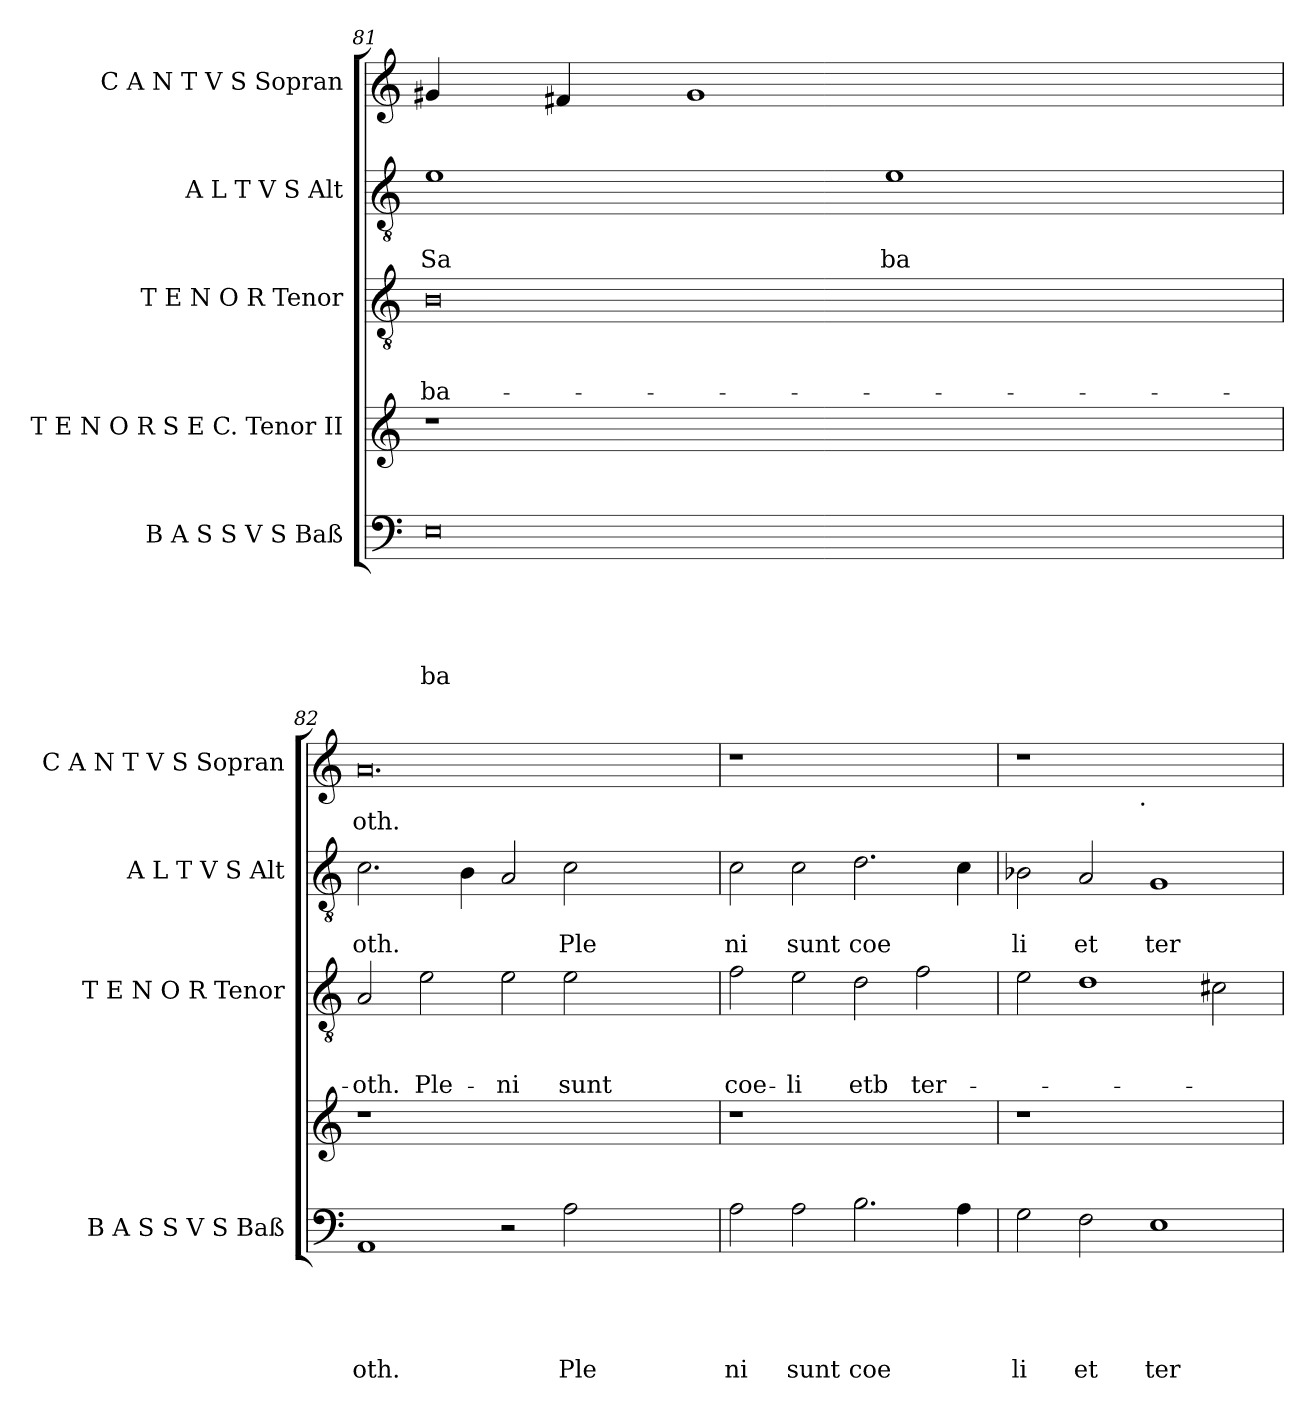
**kern	**text	**text	**text	**text	**text	**kern	**kern	**text	**text	**text	**kern	**text	**text	**kern	**text
*part5	*part5	*part5	*part5	*part5	*part5	*part4	*part3	*part3	*part3	*part3	*part2	*part2	*part2	*part1	*part1
*staff5	*staff5	*staff5	*staff5	*staff5	*staff5	*staff4	*staff3	*staff3	*staff3	*staff3	*staff2	*staff2	*staff2	*staff1	*staff1
*I"B A S S V S Baß	*	*	*	*	*	*I"T E N O R S E C. Tenor II	*I"T E N O R Tenor	*	*	*	*I"A L T V S Alt	*	*	*I"C A N T V S Sopran	*
*I'B A S S V S Baß	*	*	*	*	*	*	*I'T E N O R Tenor	*	*	*	*I'A L T V S Alt	*	*	*I'C A N T V S Sopran	*
*clefF4	*	*	*	*	*	*clefG2	*clefGv2	*	*	*	*clefGv2	*	*	*clefG2	*
*k[]	*	*	*	*	*	*k[]	*k[]	*	*	*	*k[]	*	*	*k[]	*
*C:	*	*	*	*	*	*C:	*C:	*	*	*	*C:	*	*	*C:	*
=81	=81	=81	=81	=81	=81	=81	=81	=81	=81	=81	=81	=81	=81	=81	=81
!	!	!	!	!	!LO:LY:b	!	!	!	!	!LO:LY:b	!	!	!LO:LY:b	!	!
0E	.	.	.	.	ba	1r	0B	.	.	-ba-	1e	.	Sa	4g#/	.
.	.	.	.	.	.	.	.	.	.	.	.	.	.	4f#/	.
.	.	.	.	.	.	.	.	.	.	.	.	.	.	1g#	.
!	!	!	!	!	!	!	!	!	!	!	!	!	!LO:LY:b	!	!
.	.	.	.	.	.	1ryy	.	.	.	.	1e	.	ba	.	.
.	.	.	.	.	.	.	.	.	.	.	.	.	.	2ryy	.
=82	=82	=82	=82	=82	=82	=82	=82	=82	=82	=82	=82	=82	=82	=82	=82
!	!	!	!	!	!LO:LY:b	!	!	!	!	!LO:LY:b	!	!	!LO:LY:b	!	!LO:LY:b
1AA	.	.	.	.	oth.	1r	2A/	.	.	-oth.	2.c\	.	oth.	0.a	-oth.
!	!	!	!	!	!	!	!	!	!	!LO:LY:b	!	!	!	!	!
.	.	.	.	.	.	.	2e\	.	.	Ple-	.	.	.	.	.
.	.	.	.	.	.	.	.	.	.	.	4B\	.	.	.	.
!	!	!	!	!	!	!	!	!	!	!LO:LY:b	!	!	!	!	!
2r	.	.	.	.	.	0ryy	2e\	.	.	-ni	2A/	.	.	.	.
!	!	!	!	!	!LO:LY:b	!	!	!	!	!LO:LY:b	!	!	!LO:LY:b	!	!
2A\	.	.	.	.	Ple	.	2e\	.	.	sunt	2c\	.	Ple	.	.
1ryy	.	.	.	.	.	.	1ryy	.	.	.	1ryy	.	.	.	.
=83	=83	=83	=83	=83	=83	=83	=83	=83	=83	=83	=83	=83	=83	=83	=83
!	!	!	!	!	!LO:LY:b	!	!	!	!	!LO:LY:b	!	!	!LO:LY:b	!LO:N:vis=1	!
2A\	.	.	.	.	ni	1r	2f\	.	.	coe-	2c\	.	ni	1r	.
!	!	!	!	!	!LO:LY:b	!	!	!	!	!LO:LY:b	!	!	!LO:LY:b	!	!
2A\	.	.	.	.	sunt	.	2e\	.	.	-li	2c\	.	sunt	.	.
!	!	!	!	!	!LO:LY:b	!	!	!	!	!LO:LY:b	!	!	!LO:LY:b	!	!
2.B\	.	.	.	.	coe	1ryy	2d\	.	.	etb	2.d\	.	coe	1ryy	.
!	!	!	!	!	!	!	!	!	!	!LO:LY:b	!	!	!	!	!
.	.	.	.	.	.	.	2f\	.	.	ter-	.	.	.	.	.
4A\	.	.	.	.	.	.	.	.	.	.	4c\	.	.	.	.
!!LO:LB:g=z
=84	=84	=84	=84	=84	=84	=84	=84	=84	=84	=84	=84	=84	=84	=84	=84
!	!	!	!	!	!LO:LY:b	!	!	!	!	!	!	!	!LO:LY:b	!	!
*	*	*	*	*	*	*	*	*	*	*	*	*	*	*^	*
2G\	.	.	.	.	li	1r	2e\	.	.	.	2B-\	.	li	1r	2ryy	.
!	!	!	!	!	!LO:LY:b	!	!	!	!	!	!	!	!LO:LY:b	!	!	!
2F\	.	.	.	.	et	.	1d	.	.	.	2A/	.	et	.	4...ryy	.
!	!	!	!	!	!	!	!	!	!	!	!	!	!	!	!LO:TX:b:t=.	!
.	.	.	.	.	.	.	.	.	.	.	.	.	.	.	1ryy	.
!	!	!	!	!	!LO:LY:b	!	!	!	!	!	!	!	!LO:LY:b	!	!	!
1E	.	.	.	.	ter-	1ryy	.	.	.	.	1G	.	ter-	1ryy	.	.
.	.	.	.	.	.	.	2c#\	.	.	.	.	.	.	.	.	.
.	.	.	.	.	.	.	.	.	.	.	.	.	.	.	32ryy	.
*	*	*	*	*	*	*	*	*	*	*	*	*	*	*v	*v	*
=	=	=	=	=	=	=	=	=	=	=	=	=	=	=	=
*-	*-	*-	*-	*-	*-	*-	*-	*-	*-	*-	*-	*-	*-	*-	*-
